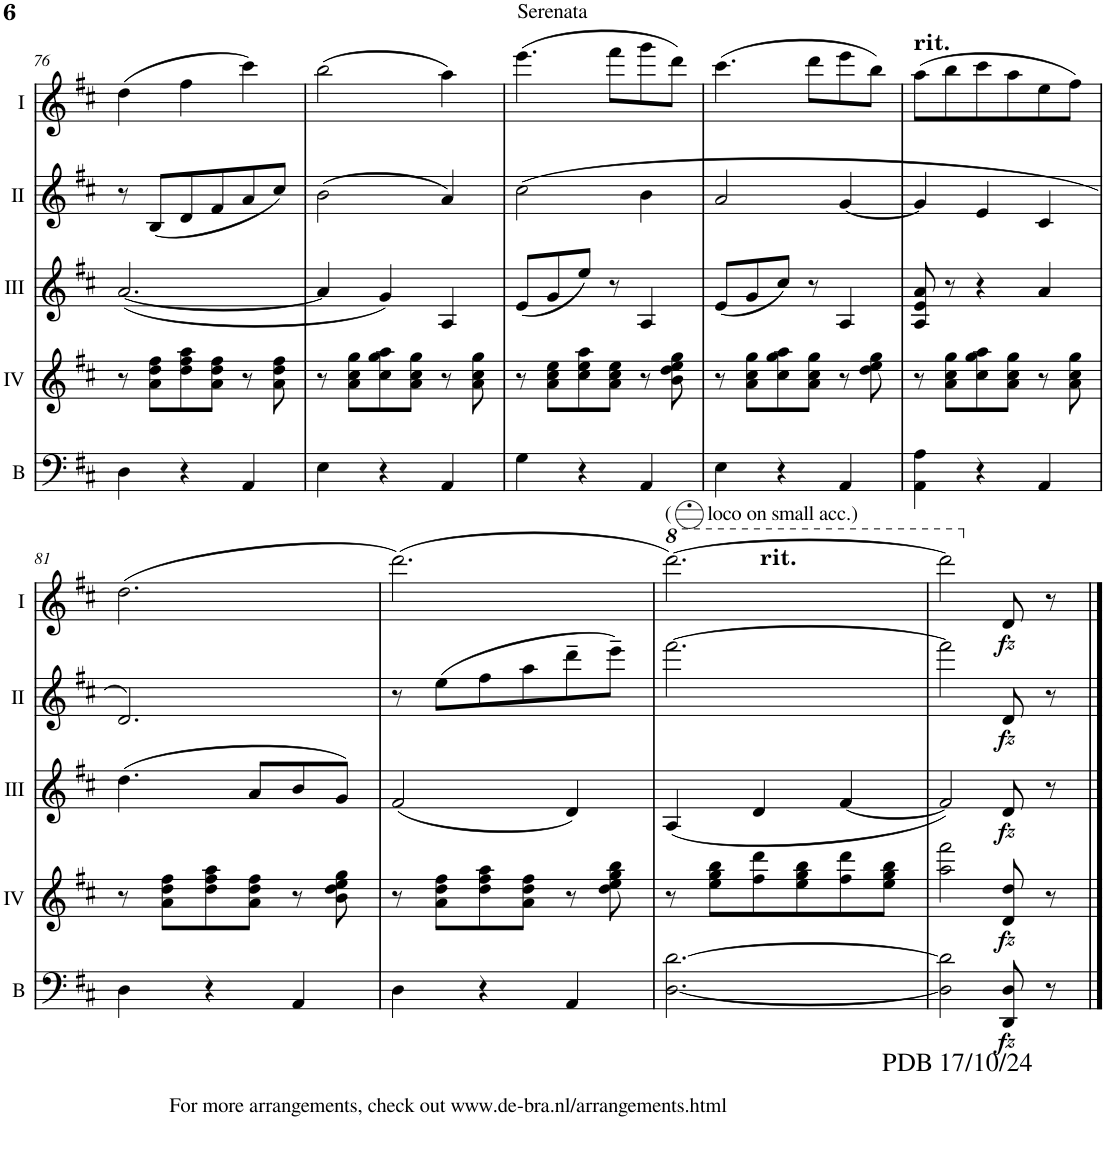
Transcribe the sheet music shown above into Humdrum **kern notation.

**kern	**dynam	**kern	**dynam	**kern	**dynam	**kern	**dynam	**kern	**dynam
*part5	*part5	*part4	*part4	*part3	*part3	*part2	*part2	*part1	*part1
*staff5	*staff5	*staff4	*staff4	*staff3	*staff3	*staff2	*staff2	*staff1	*staff1
*I"Bass	*	*I"Acc. 4	*	*I"Acc. 3	*	*I"Acc. 2	*	*I"Acc. 1	*
*I'B	*	*	*	*	*	*	*	*	*
!!LO:PB:g=z
*clefF4	*	*clefG2	*	*clefG2	*	*clefG2	*	*clefG2	*
*Trd7c12	*	*Trd7c12	*	*Trd7c12	*	*	*	*	*
*k[f#c#]	*	*k[f#c#]	*	*k[f#c#]	*	*k[f#c#]	*	*k[f#c#]	*
*M3/4	*	*M3/4	*	*M3/4	*	*M3/4	*	*M3/4	*
=76	=76	=76	=76	=76	=76	=76	=76	=76	=76
4D\	.	8r	.	([2.a/	.	8r	.	(4dd\	.
.	.	8a\ 8dd\ 8ff#\L	.	.	.	(8B/L	.	.	.
4r	.	8dd\ 8ff#\ 8aa\	.	.	.	8d/	.	4ff#\	.
.	.	8a\ 8dd\ 8ff#\J	.	.	.	8f#/	.	.	.
4AA/	.	8r	.	.	.	8a/	.	4ccc#\)	.
.	.	8a\ 8dd\ 8ff#\	.	.	.	8cc#/J)	.	.	.
=77	=77	=77	=77	=77	=77	=77	=77	=77	=77
4E\	.	8r	.	4a/]	.	(2b\	.	(2bb\	.
.	.	8a\ 8cc#\ 8gg\L	.	.	.	.	.	.	.
4r	.	8cc#\ 8gg\ 8aa\	.	4g/)	.	.	.	.	.
.	.	8a\ 8cc#\ 8gg\J	.	.	.	.	.	.	.
4AA/	.	8r	.	4A/	.	4a/)	.	4aa\)	.
.	.	8a\ 8cc#\ 8gg\	.	.	.	.	.	.	.
=78	=78	=78	=78	=78	=78	=78	=78	=78	=78
4G\	.	8r	.	(8e/L	.	(2cc#\	.	(4.eee\	.
.	.	8a\ 8cc#\ 8ee\L	.	8g/	.	.	.	.	.
4r	.	8cc#\ 8ee\ 8aa\	.	8ee/J)	.	.	.	.	.
.	.	8a\ 8cc#\ 8ee\J	.	8r	.	.	.	8fff#\L	.
4AA/	.	8r	.	4A/	.	4b\	.	8ggg\	.
.	.	8b\ 8dd\ 8ee\ 8gg\	.	.	.	.	.	8ddd\J)	.
=79	=79	=79	=79	=79	=79	=79	=79	=79	=79
4E\	.	8r	.	(8e/L	.	2a/	.	(4.ccc#\	.
.	.	8a\ 8cc#\ 8gg\L	.	8g/	.	.	.	.	.
4r	.	8cc#\ 8gg\ 8aa\	.	8cc#/J)	.	.	.	.	.
.	.	8a\ 8cc#\ 8gg\J	.	8r	.	.	.	8ddd\L	.
4AA/	.	8r	.	4A/	.	[4g/	.	8eee\	.
.	.	8dd\ 8ee\ 8gg\	.	.	.	.	.	8bb\J)	.
=80	=80	=80	=80	=80	=80	=80	=80	=80	=80
!	!	!	!	!	!	!	!	!LO:TX:a:t=rit.	!
4AA\ 4A\	.	8r	.	8A/ 8e/ 8a/	.	4g/]	.	(8aa\L	.
.	.	8a\ 8cc#\ 8gg\L	.	8r	.	.	.	8bb\	.
4r	.	8cc#\ 8gg\ 8aa\	.	4r	.	4e/	.	8ccc#\	.
.	.	8a\ 8cc#\ 8gg\J	.	.	.	.	.	8aa\	.
4AA/	.	8r	.	4a/	.	4c#/	.	8ee\	.
.	.	8a\ 8cc#\ 8gg\	.	.	.	.	.	8ff#\J)	.
!!LO:LB:g=z
=81	=81	=81	=81	=81	=81	=81	=81	=81	=81
4D\	.	8r	.	(4.dd\	.	2.d/)	.	(2.dd\	.
.	.	8a\ 8dd\ 8ff#\L	.	.	.	.	.	.	.
4r	.	8dd\ 8ff#\ 8aa\	.	.	.	.	.	.	.
.	.	8a\ 8dd\ 8ff#\J	.	8a/L	.	.	.	.	.
4AA/	.	8r	.	8b/	.	.	.	.	.
.	.	8b\ 8dd\ 8ee\ 8gg\	.	8g/J)	.	.	.	.	.
=82	=82	=82	=82	=82	=82	=82	=82	=82	=82
4D\	.	8r	.	(2f#/	.	8r	.	(2.ddd\)	.
.	.	8a\ 8dd\ 8ff#\L	.	.	.	(8ee\L	.	.	.
4r	.	8dd\ 8ff#\ 8aa\	.	.	.	8ff#\	.	.	.
.	.	8a\ 8dd\ 8ff#\J	.	.	.	8aa\	.	.	.
4AA/	.	8r	.	4d/)	.	8ddd~\	.	.	.
.	.	8dd\ 8ee\ 8gg\ 8bb\	.	.	.	8eee~\J)	.	.	.
=83	=83	=83	=83	=83	=83	=83	=83	=83	=83
*	*	*	*	*	*	*	*	*8va	*
!	!	!	!	!	!	!	!	!LO:TX:a:t=(       loco on small acc.)	!
*	*	*	*	*	*	*	*	*^	*
[2.D\ [2.d\	.	8r	.	(4A/	.	[2.fff#\	.	[2.dddd\)	4ryy	.
.	.	8ee\ 8gg\ 8bb\L	.	.	.	.	.	.	.	.
!	!	!	!	!	!	!	!	!	!LO:TX:a:t=rit.	!
.	.	8ff#\ 8ddd\	.	4d/	.	.	.	.	2ryy	.
.	.	8ee\ 8gg\ 8bb\	.	.	.	.	.	.	.	.
.	.	8ff#\ 8ddd\	.	[4f#/	.	.	.	.	.	.
.	.	8ee\ 8gg\ 8bb\J	.	.	.	.	.	.	.	.
=84	=84	=84	=84	=84	=84	=84	=84	=84	=84	=84
!	!	!	!	!	!	!	!	!LO:TX:b:t=PDB 17/10/24	!	!
!	!	!	!	!	!	!	!	!LO:TX:b:t=For more arrangements, check out www.de-bra.nl/arrangements.html	!	!
*	*	*	*	*	*	*	*	*v	*v	*
2D\] 2d\]	.	2aa\ 2fff#\	.	2f#/])	.	2fff#\]	.	2dddd\]	.
*	*	*	*	*	*	*	*	*X8va	*
!	!LO:DY:b	!	!LO:DY:b	!	!LO:DY:b	!	!LO:DY:b	!	!LO:DY:b
8DD/ 8D/	fz	8d/ 8dd/	fz	8d/	fz	8d/	fz	8d/	fz
8r	.	8r	.	8r	.	8r	.	8r	.
==	==	==	==	==	==	==	==	==	==
*-	*-	*-	*-	*-	*-	*-	*-	*-	*-
